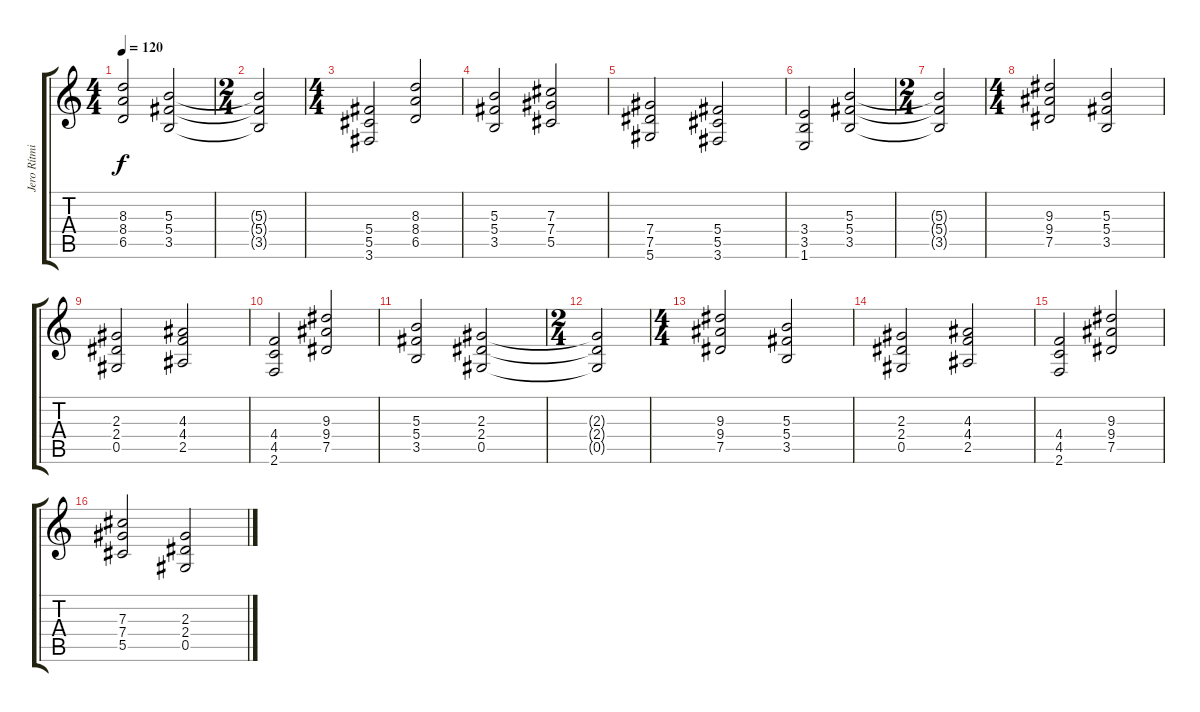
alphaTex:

\track ("Jero Rítmica" "Jero Rítmi") {instrument distortionguitar}
\staff {score tabs}
\tuning (Eb4 Bb3 Gb3 Db3 Ab2 Eb2) {hide}
\ts (4 4)
\tempo 120
\clef g2
\ks c
(8.3 8.4 6.5).2{dy f} (5.3 5.4 3.5).2 |
\ts (2 4)
(5.3{t} 5.4{t} 3.5{t}).2 |
\ts (4 4)
(5.4 5.5 3.6).2 (8.3 8.4 6.5).2 |
(5.3 5.4 3.5).2 (7.3 7.4 5.5).2 |
(7.4 7.5 5.6).2 (5.4 5.5 3.6).2 |
(3.4 3.5 1.6).2 (5.3 5.4 3.5).2 |
\ts (2 4)
(5.3{t} 5.4{t} 3.5{t}).2 |
\ts (4 4)
(9.3 9.4 7.5).2 (5.3 5.4 3.5).2 |
(2.3 2.4 0.5).2 (4.3 4.4 2.5).2 |
(4.4 4.5 2.6).2 (9.3 9.4 7.5).2 |
(5.3 5.4 3.5).2 (2.3 2.4 0.5).2 |
\ts (2 4)
(2.3{t} 2.4{t} 0.5{t}).2 |
\ts (4 4)
(9.3 9.4 7.5).2 (5.3 5.4 3.5).2 |
(2.3 2.4 0.5).2 (4.3 4.4 2.5).2 |
(4.4 4.5 2.6).2 (9.3 9.4 7.5).2 |
(7.3 7.4 5.5).2 (2.3 2.4 0.5).2
